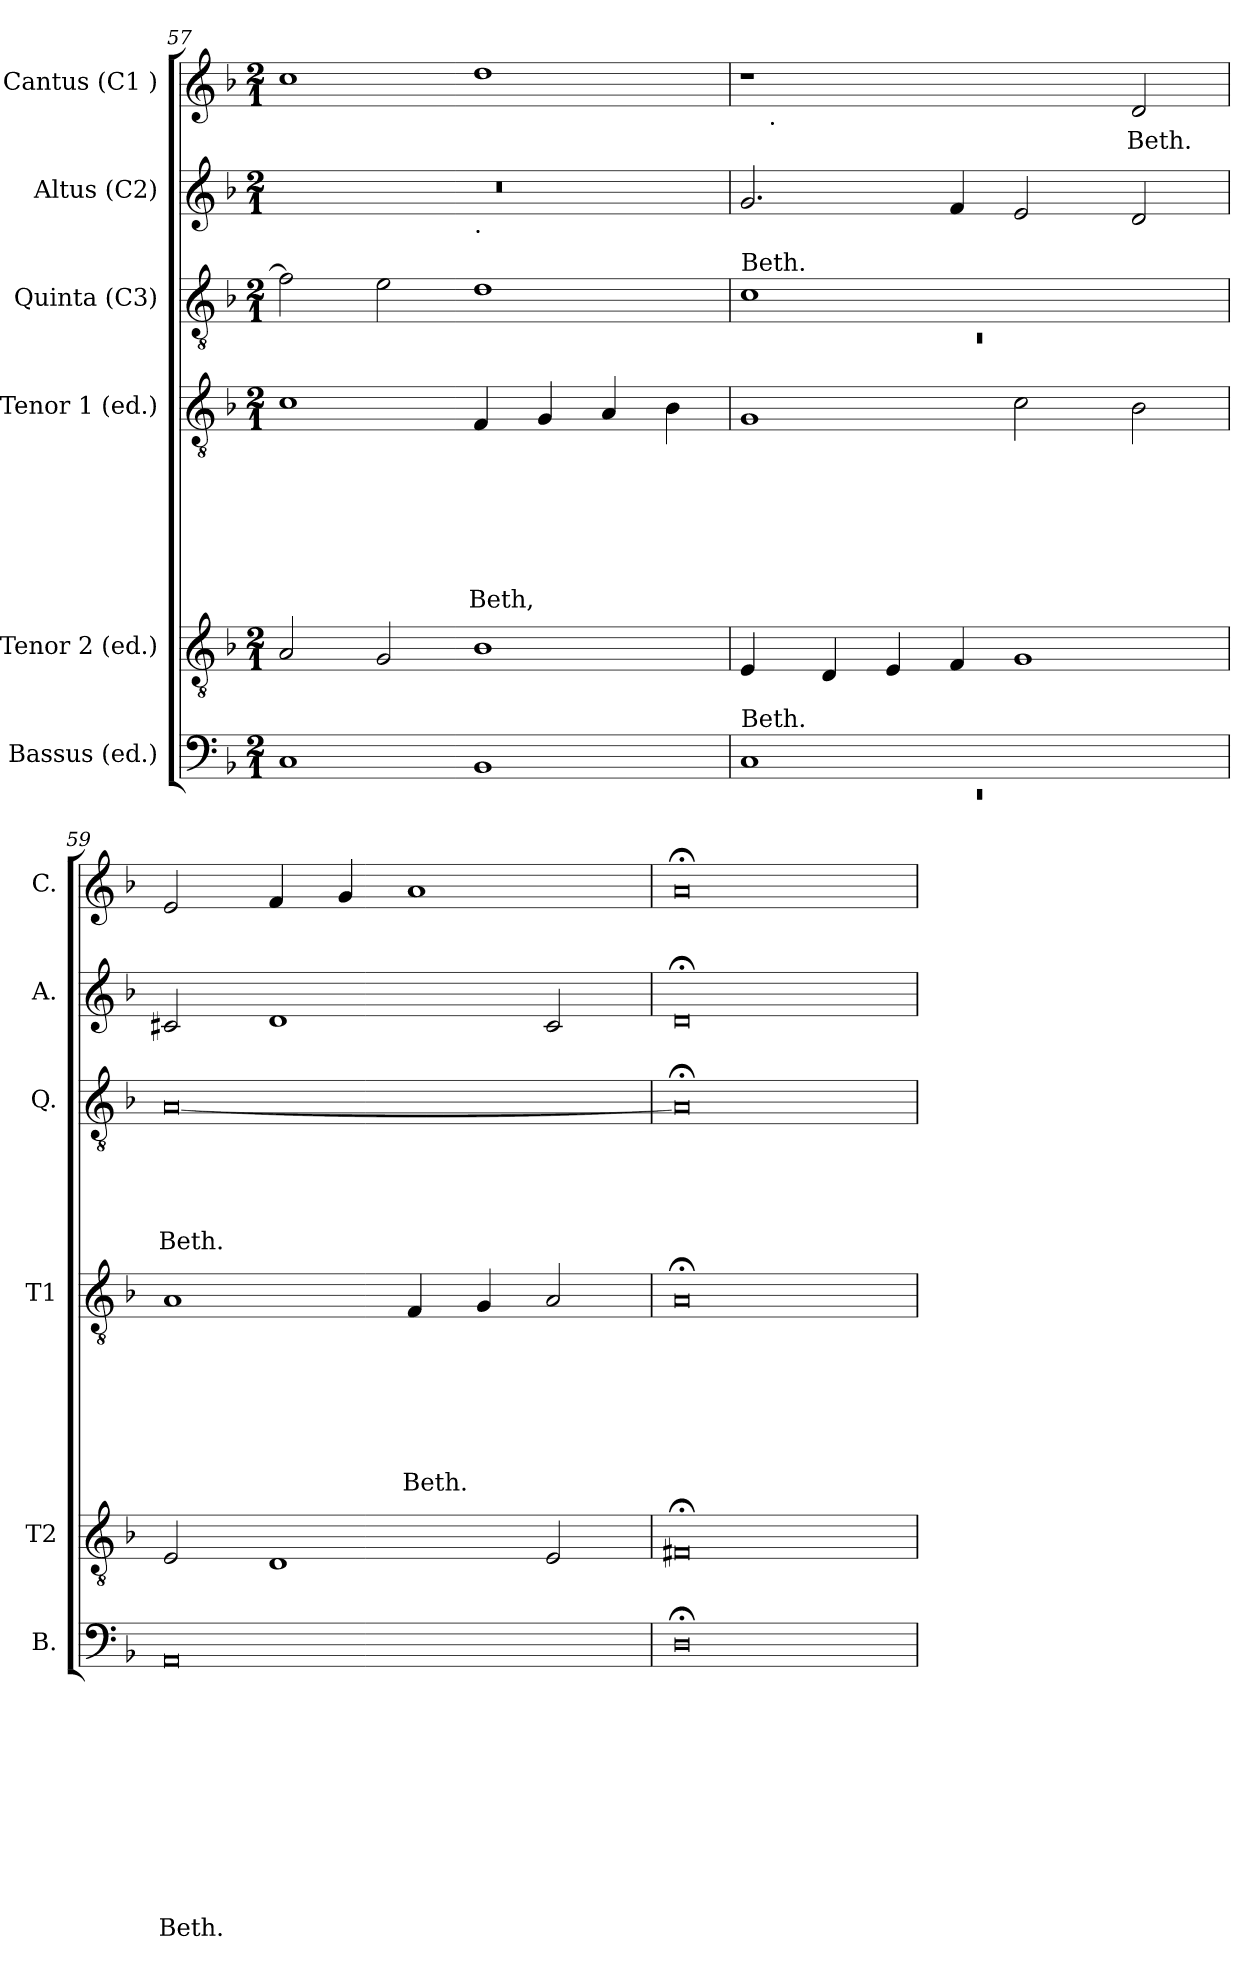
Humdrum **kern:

**kern	**text	**text	**text	**text	**text	**text	**text	**text	**text	**text	**text	**kern	**kern	**text	**text	**text	**text	**text	**text	**text	**kern	**text	**text	**text	**text	**text	**kern	**kern	**text
*part6	*part6	*part6	*part6	*part6	*part6	*part6	*part6	*part6	*part6	*part6	*part6	*part5	*part4	*part4	*part4	*part4	*part4	*part4	*part4	*part4	*part3	*part3	*part3	*part3	*part3	*part3	*part2	*part1	*part1
*staff6	*staff6	*staff6	*staff6	*staff6	*staff6	*staff6	*staff6	*staff6	*staff6	*staff6	*staff6	*staff5	*staff4	*staff4	*staff4	*staff4	*staff4	*staff4	*staff4	*staff4	*staff3	*staff3	*staff3	*staff3	*staff3	*staff3	*staff2	*staff1	*staff1
*I"Bassus (ed.)	*	*	*	*	*	*	*	*	*	*	*	*I"Tenor 2 (ed.)	*I"Tenor 1 (ed.)	*	*	*	*	*	*	*	*I"Quinta (C3)	*	*	*	*	*	*I"Altus (C2)	*I"Cantus (C1 )	*
*I'B.	*	*	*	*	*	*	*	*	*	*	*	*I'T2	*I'T1	*	*	*	*	*	*	*	*I'Q.	*	*	*	*	*	*I'A.	*I'C.	*
!!LO:LB:g=z
*clefF4	*	*	*	*	*	*	*	*	*	*	*	*clefGv2	*clefGv2	*	*	*	*	*	*	*	*clefGv2	*	*	*	*	*	*clefG2	*clefG2	*
*k[b-]	*	*	*	*	*	*	*	*	*	*	*	*k[b-]	*k[b-]	*	*	*	*	*	*	*	*k[b-]	*	*	*	*	*	*k[b-]	*k[b-]	*
*F:	*	*	*	*	*	*	*	*	*	*	*	*F:	*F:	*	*	*	*	*	*	*	*F:	*	*	*	*	*	*F:	*F:	*
*M2/1	*	*	*	*	*	*	*	*	*	*	*	*M2/1	*M2/1	*	*	*	*	*	*	*	*M2/1	*	*	*	*	*	*M2/1	*M2/1	*
=57	=57	=57	=57	=57	=57	=57	=57	=57	=57	=57	=57	=57	=57	=57	=57	=57	=57	=57	=57	=57	=57	=57	=57	=57	=57	=57	=57	=57	=57
*	*	*	*	*	*	*	*	*	*	*	*	*	*	*	*	*	*	*	*	*	*	*	*	*	*	*	*^	*	*
1C	.	.	.	.	.	.	.	.	.	.	.	2A/	1c	.	.	.	.	.	.	.	2f\]	.	.	.	.	.	0r	1ryy	1cc	.
.	.	.	.	.	.	.	.	.	.	.	.	2G/	.	.	.	.	.	.	.	.	2e\	.	.	.	.	.	.	.	.	.
!	!	!	!	!	!	!	!	!	!	!	!	!	!	!	!	!	!	!	!	!	!	!	!	!	!	!	!	!LO:TX:b:t=.	!	!
!	!	!	!	!	!	!	!	!	!	!	!	!	!	!	!	!	!	!	!	!LO:LY:b	!	!	!	!	!	!	!	!	!	!
1BB-	.	.	.	.	.	.	.	.	.	.	.	1B-	4F/	.	.	.	.	.	.	Beth,	1d	.	.	.	.	.	.	1ryy	1dd	.
.	.	.	.	.	.	.	.	.	.	.	.	.	4G/	.	.	.	.	.	.	.	.	.	.	.	.	.	.	.	.	.
.	.	.	.	.	.	.	.	.	.	.	.	.	4A/	.	.	.	.	.	.	.	.	.	.	.	.	.	.	.	.	.
.	.	.	.	.	.	.	.	.	.	.	.	.	4B-\	.	.	.	.	.	.	.	.	.	.	.	.	.	.	.	.	.
=58	=58	=58	=58	=58	=58	=58	=58	=58	=58	=58	=58	=58	=58	=58	=58	=58	=58	=58	=58	=58	=58	=58	=58	=58	=58	=58	=58	=58	=58	=58
*^	*	*	*	*	*	*	*	*	*	*	*	*	*	*	*	*	*	*	*	*	*^	*	*	*	*	*	*	*	*	*
!	!	!	!	!	!	!	!	!	!	!	!	!	!	!	!	!	!	!	!	!	!	!LO:TX:a:t=Beth.	!	!	!	!	!	!	!	!	!	!
!LO:TX:a:t=Beth.	!	!	!	!	!	!	!	!	!	!	!	!	!	!	!	!	!	!	!	!	!	!	!	!	!	!	!	!	!	!	!	!
!	!LO:N:vis=1	!	!	!	!	!	!	!	!	!	!	!	!	!	!	!	!	!	!	!	!	!	!LO:N:vis=1	!	!	!	!	!	!	!	!	!
*	*	*	*	*	*	*	*	*	*	*	*	*	*	*	*	*	*	*	*	*	*	*	*	*	*	*	*	*	*v	*v	*^	*
1C	0rEE	.	.	.	.	.	.	.	.	.	.	.	4E/	1G	.	.	.	.	.	.	.	1c	0rC	.	.	.	.	.	2.g/	1r	16ryy	.
!	!	!	!	!	!	!	!	!	!	!	!	!	!	!	!	!	!	!	!	!	!	!	!	!	!	!	!	!	!	!	!LO:TX:b:t=.	!
.	.	.	.	.	.	.	.	.	.	.	.	.	.	.	.	.	.	.	.	.	.	.	.	.	.	.	.	.	.	.	1ryy	.
.	.	.	.	.	.	.	.	.	.	.	.	.	4D/	.	.	.	.	.	.	.	.	.	.	.	.	.	.	.	.	.	.	.
.	.	.	.	.	.	.	.	.	.	.	.	.	4E/	.	.	.	.	.	.	.	.	.	.	.	.	.	.	.	.	.	.	.
.	.	.	.	.	.	.	.	.	.	.	.	.	4F/	.	.	.	.	.	.	.	.	.	.	.	.	.	.	.	4f/	.	.	.
1ryy	.	.	.	.	.	.	.	.	.	.	.	.	1G	2c\	.	.	.	.	.	.	.	1ryy	.	.	.	.	.	.	2e/	2ryy	.	.
.	.	.	.	.	.	.	.	.	.	.	.	.	.	.	.	.	.	.	.	.	.	.	.	.	.	.	.	.	.	.	2...ryy	.
!	!	!	!	!	!	!	!	!	!	!	!	!	!	!	!	!	!	!	!	!	!	!	!	!	!	!	!	!	!	!	!	!LO:LY:b
.	.	.	.	.	.	.	.	.	.	.	.	.	.	2B-\	.	.	.	.	.	.	.	.	.	.	.	.	.	.	2d/	2d/	.	Beth.
*v	*v	*	*	*	*	*	*	*	*	*	*	*	*	*	*	*	*	*	*	*	*	*v	*v	*	*	*	*	*	*	*	*	*
=59	=59	=59	=59	=59	=59	=59	=59	=59	=59	=59	=59	=59	=59	=59	=59	=59	=59	=59	=59	=59	=59	=59	=59	=59	=59	=59	=59	=59	=59	=59
!	!	!	!	!	!	!	!	!	!	!	!LO:LY:b	!	!	!	!	!	!	!	!	!	!	!	!	!	!	!LO:LY:b	!	!	!	!
*	*	*	*	*	*	*	*	*	*	*	*	*	*	*	*	*	*	*	*	*	*	*	*	*	*	*	*	*v	*v	*
0AA	.	.	.	.	.	.	.	.	.	.	Beth.	2E/	1A	.	.	.	.	.	.	.	[<0A	.	.	.	.	Beth.	2c#X/	2e/	.
.	.	.	.	.	.	.	.	.	.	.	.	1D	.	.	.	.	.	.	.	.	.	.	.	.	.	.	1d	4f/	.
.	.	.	.	.	.	.	.	.	.	.	.	.	.	.	.	.	.	.	.	.	.	.	.	.	.	.	.	4g/	.
!	!	!	!	!	!	!	!	!	!	!	!	!	!	!	!	!	!	!	!	!LO:LY:b	!	!	!	!	!	!	!	!	!
.	.	.	.	.	.	.	.	.	.	.	.	.	4F/	.	.	.	.	.	.	Beth.	.	.	.	.	.	.	.	1a	.
.	.	.	.	.	.	.	.	.	.	.	.	.	4G/	.	.	.	.	.	.	.	.	.	.	.	.	.	.	.	.
.	.	.	.	.	.	.	.	.	.	.	.	2E/	2A/	.	.	.	.	.	.	.	.	.	.	.	.	.	2c#/	.	.
=60	=60	=60	=60	=60	=60	=60	=60	=60	=60	=60	=60	=60	=60	=60	=60	=60	=60	=60	=60	=60	=60	=60	=60	=60	=60	=60	=60	=60	=60
0D;<	.	.	.	.	.	.	.	.	.	.	.	0F#X;	0A;	.	.	.	.	.	.	.	0A;]	.	.	.	.	.	0d;	0a;	.
=	=	=	=	=	=	=	=	=	=	=	=	=	=	=	=	=	=	=	=	=	=	=	=	=	=	=	=	=	=
*-	*-	*-	*-	*-	*-	*-	*-	*-	*-	*-	*-	*-	*-	*-	*-	*-	*-	*-	*-	*-	*-	*-	*-	*-	*-	*-	*-	*-	*-
